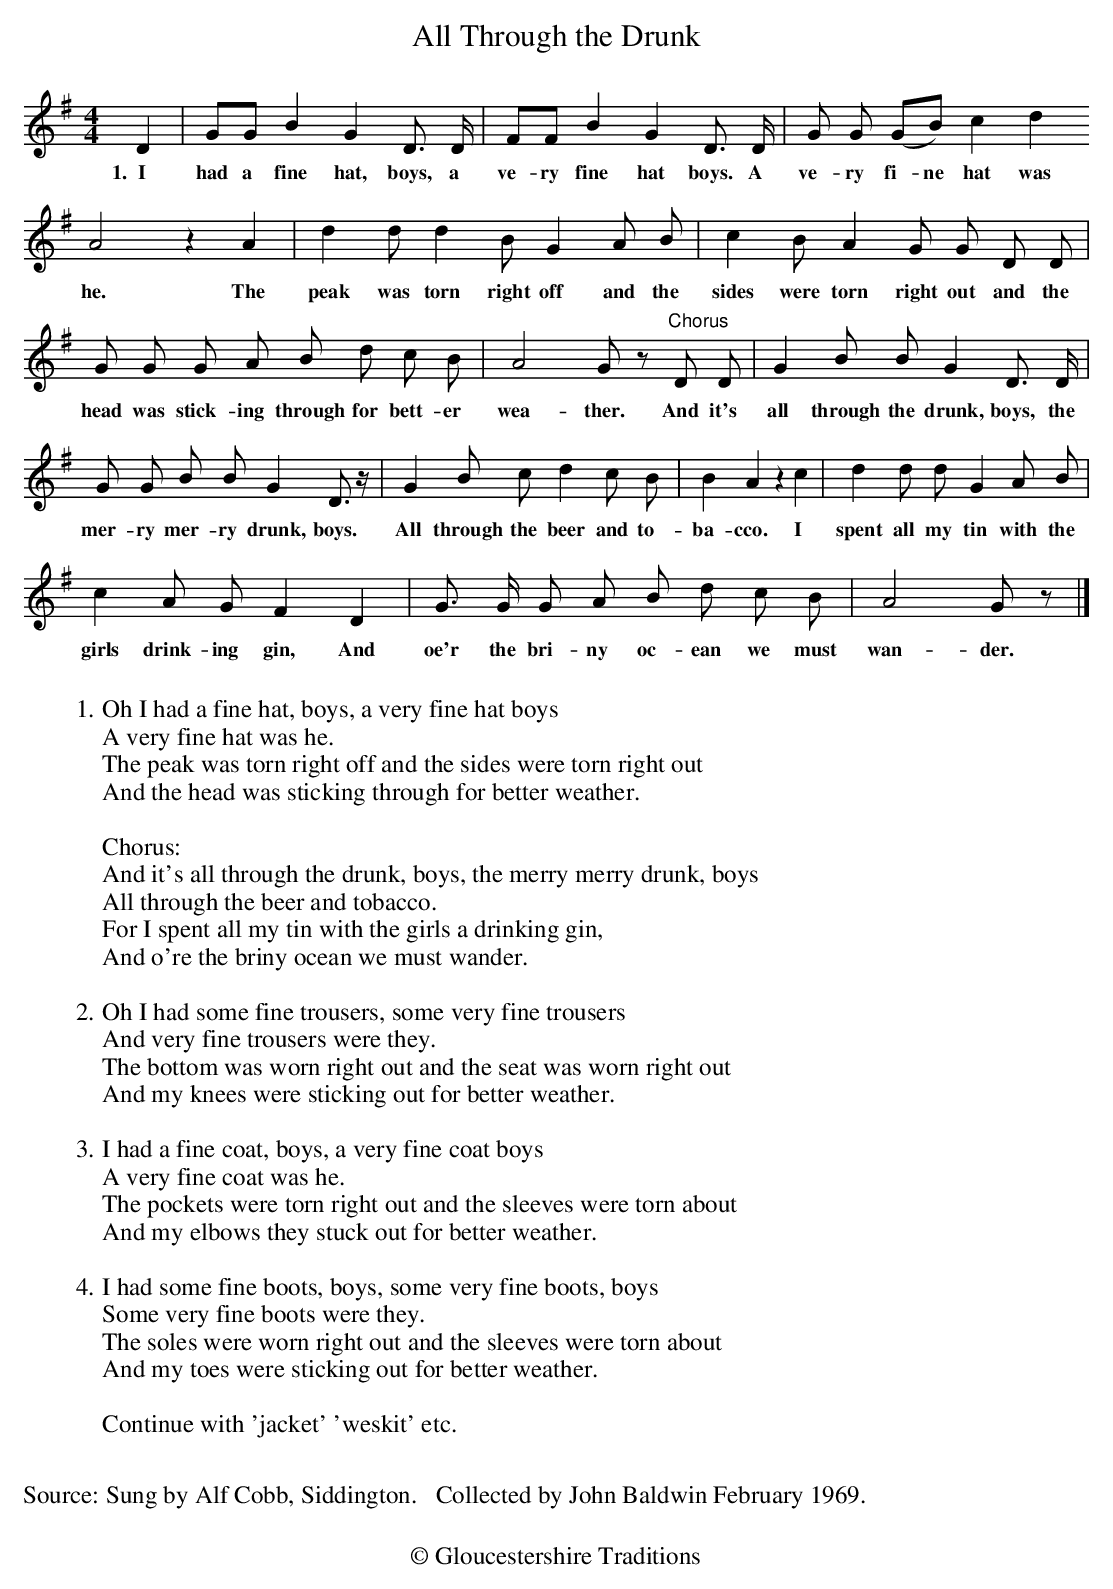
X:1
T:All Through the Drunk
M:4/4
L:1/4
K:Gmaj
D|G/2G/2BGD/2> D/2|F/2F/2BGD/2> D/2|G/2 G/2 (G/2B/2)cd
w:1.~~I had a fine hat, boys, a ve-ry fine hat boys. A ve-ry fi-ne hat was
A2zA|dd/2dB/2GA/2 B/2|cB/2AG/2 G/2 D/2 D/2|
w:he. The peak was torn right off and the sides were torn right out and the
G/2 G/2 G/2 A/2 B/2 d/2 c/2 B/2|A2 G/2 z/2"Chorus"D/2 D/2|G B/2 B/2GD/2> D/2|
w:head was stick-ing through for bett-er wea-ther. And it's all through the drunk, boys, the
G/2 G/2 B/2 B/2 G D/2>z/2|G B/2 c/2 d c/2 B/2|BA zc|dd/2 d/2 G A/2 B/2 |
w:mer-ry mer-ry drunk, boys. All through the beer and to-ba-cco.  I spent all my tin with the
c A/2 G/2FD|G/2> G/2 G/2 A/2 B/2 d/2 c/2 B/2 |A2G/2z/2|]
w:girls drink-ing gin, And oe'r the bri-ny oc-ean we must wan-der.
W:
W:1. Oh I had a fine hat, boys, a very fine hat boys
W:A very fine hat was he.
W:The peak was torn right off and the sides were torn right out
W:And the head was sticking through for better weather.
W:
W:Chorus:
W:And it's all through the drunk, boys, the merry merry drunk, boys
W:All through the beer and tobacco.
W:For I spent all my tin with the girls a drinking gin,
W:And o're the briny ocean we must wander.
W:
W:2. Oh I had some fine trousers, some very fine trousers
W:And very fine trousers were they.
W:The bottom was worn right out and the seat was worn right out
W:And my knees were sticking out for better weather.
W:
W:3. I had a fine coat, boys, a very fine coat boys
W:A very fine coat was he.
W:The pockets were torn right out and the sleeves were torn about
W:And my elbows they stuck out for better weather.
W:
W:4. I had some fine boots, boys, some very fine boots, boys
W:Some very fine boots were they.
W:The soles were worn right out and the sleeves were torn about
W:And my toes were sticking out for better weather.
W:
W:Continue with 'jacket' 'weskit' etc.
W:
